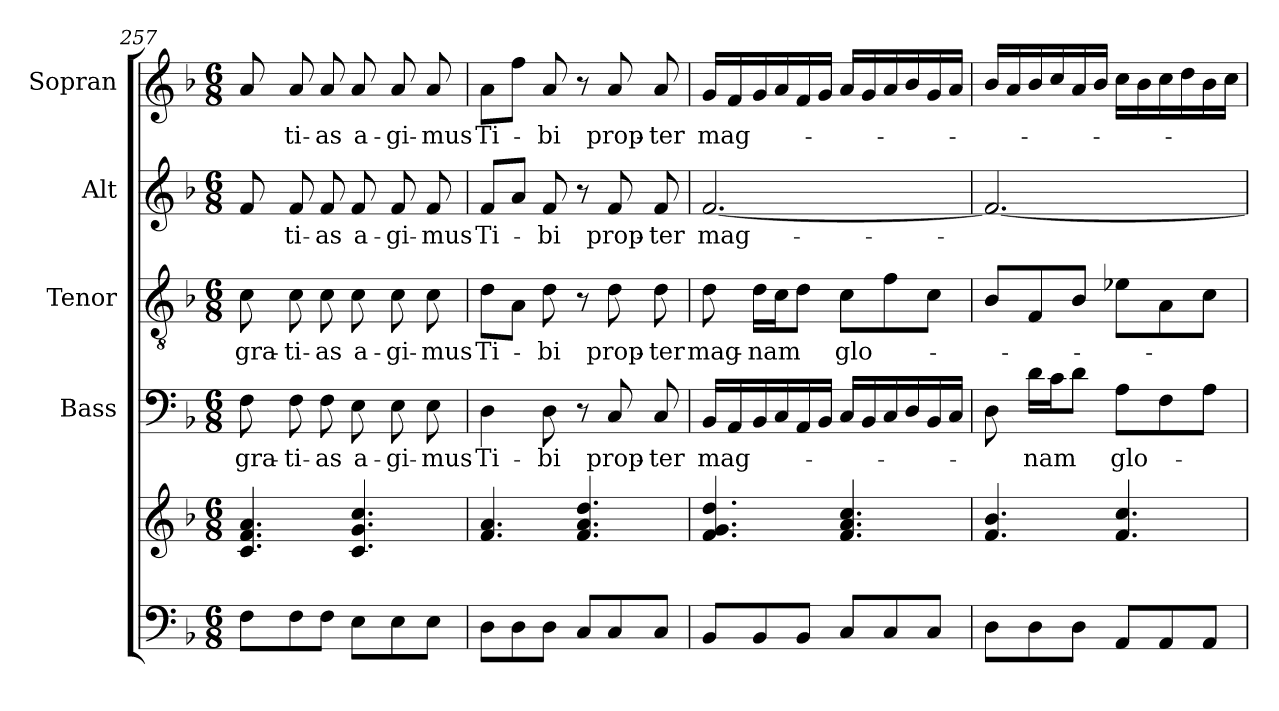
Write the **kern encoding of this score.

**kern	**kern	**kern	**text	**kern	**text	**kern	**text	**kern	**text
*part5	*part5	*part4	*part4	*part3	*part3	*part2	*part2	*part1	*part1
*staff6	*staff5	*staff4	*staff4	*staff3	*staff3	*staff2	*staff2	*staff1	*staff1
*	*	*I"Bass	*	*I"Tenor	*	*I"Alt	*	*I"Sopran	*
*	*	*I'B.	*	*I'T.	*	*I'A.	*	*I'S.	*
*clefF4	*clefG2	*clefF4	*	*clefGv2	*	*clefG2	*	*clefG2	*
*k[b-]	*k[b-]	*k[b-]	*	*k[b-]	*	*k[b-]	*	*k[b-]	*
*F:	*F:	*F:	*	*F:	*	*F:	*	*F:	*
*M6/8	*M6/8	*M6/8	*	*M6/8	*	*M6/8	*	*M6/8	*
=257	=257	=257	=257	=257	=257	=257	=257	=257	=257
!	!	!	!LO:LY:b	!	!LO:LY:b	!	!	!	!
8F\L	4.c/ 4.f/ 4.a/	8F\	gra-	8c\	gra-	8f/	.	8a/	.
!	!	!	!LO:LY:b	!	!LO:LY:b	!	!LO:LY:b	!	!LO:LY:b
8F\	.	8F\	-ti-	8c\	-ti-	8f/	-ti-	8a/	-ti-
!	!	!	!LO:LY:b	!	!LO:LY:b	!	!LO:LY:b	!	!LO:LY:b
8F\J	.	8F\	-as	8c\	-as	8f/	-as	8a/	-as
!	!	!	!LO:LY:b	!	!LO:LY:b	!	!LO:LY:b	!	!LO:LY:b
8E\L	4.c/ 4.g/ 4.cc/	8E\	a-	8c\	a-	8f/	a-	8a/	a-
!	!	!	!LO:LY:b	!	!LO:LY:b	!	!LO:LY:b	!	!LO:LY:b
8E\	.	8E\	-gi-	8c\	-gi-	8f/	-gi-	8a/	-gi-
!	!	!	!LO:LY:b	!	!LO:LY:b	!	!LO:LY:b	!	!LO:LY:b
8E\J	.	8E\	-mus	8c\	-mus	8f/	-mus	8a/	-mus
!!LO:PB:g=z
=258	=258	=258	=258	=258	=258	=258	=258	=258	=258
!	!	!	!LO:LY:b	!	!LO:LY:b	!	!LO:LY:b	!	!LO:LY:b
8D\L	4.f/ 4.a/	4D\	Ti-	8d\L	Ti-	8f/L	Ti-	8a\L	Ti-
8D\	.	.	.	8A\J	.	8a/J	.	8ff\J	.
!	!	!	!LO:LY:b	!	!LO:LY:b	!	!LO:LY:b	!	!LO:LY:b
8D\J	.	8D\	-bi	8d\	-bi	8f/	-bi	8a/	-bi
8C/L	4.f/ 4.a/ 4.dd/	8r	.	8r	.	8r	.	8r	.
!	!	!	!LO:LY:b	!	!LO:LY:b	!	!LO:LY:b	!	!LO:LY:b
8C/	.	8C/	prop-	8d\	prop-	8f/	prop-	8a/	prop-
!	!	!	!LO:LY:b	!	!LO:LY:b	!	!LO:LY:b	!	!LO:LY:b
8C/J	.	8C/	-ter	8d\	-ter	8f/	-ter	8a/	-ter
=259	=259	=259	=259	=259	=259	=259	=259	=259	=259
!	!	!	!LO:LY:b	!	!LO:LY:b	!	!LO:LY:b	!	!LO:LY:b
8BB-/L	4.f/ 4.g/ 4.dd/	16BB-/LL	mag-	8d\	mag-	[2.f/	mag-	16g/LL	mag-
.	.	16AA/	.	.	.	.	.	16f/	.
!	!	!	!	!	!LO:LY:b	!	!	!	!
8BB-/	.	16BB-/	.	16d\LL	-nam	.	.	16g/	.
.	.	16C/	.	16c\J	.	.	.	16a/	.
8BB-/J	.	16AA/	.	8d\J	.	.	.	16f/	.
.	.	16BB-/JJ	.	.	.	.	.	16g/JJ	.
!	!	!	!	!	!LO:LY:b	!	!	!	!
8C/L	4.f/ 4.a/ 4.cc/	16C/LL	.	8c\L	glo-	.	.	16a/LL	.
.	.	16BB-/	.	.	.	.	.	16g/	.
8C/	.	16C/	.	8f\	.	.	.	16a/	.
.	.	16D/	.	.	.	.	.	16b-/	.
8C/J	.	16BB-/	.	8c\J	.	.	.	16g/	.
.	.	16C/JJ	.	.	.	.	.	16a/JJ	.
=260	=260	=260	=260	=260	=260	=260	=260	=260	=260
8D\L	4.f/ 4.b-/	8D\	.	8B-/L	.	2.f/_	.	16b-/LL	.
.	.	.	.	.	.	.	.	16a/	.
!	!	!	!LO:LY:b	!	!	!	!	!	!
8D\	.	16d\LL	-nam	8F/	.	.	.	16b-/	.
.	.	16c\J	.	.	.	.	.	16cc/	.
8D\J	.	8d\J	.	8B-/J	.	.	.	16a/	.
.	.	.	.	.	.	.	.	16b-/JJ	.
!	!	!	!LO:LY:b	!	!	!	!	!	!
8AA/L	4.f/ 4.cc/	8A\L	glo-	8e-X\L	.	.	.	16cc\LL	.
.	.	.	.	.	.	.	.	16b-\	.
8AA/	.	8F\	.	8A\	.	.	.	16cc\	.
.	.	.	.	.	.	.	.	16dd\	.
8AA/J	.	8A\J	.	8c\J	.	.	.	16b-\	.
.	.	.	.	.	.	.	.	16cc\JJ	.
=	=	=	=	=	=	=	=	=	=
*-	*-	*-	*-	*-	*-	*-	*-	*-	*-
